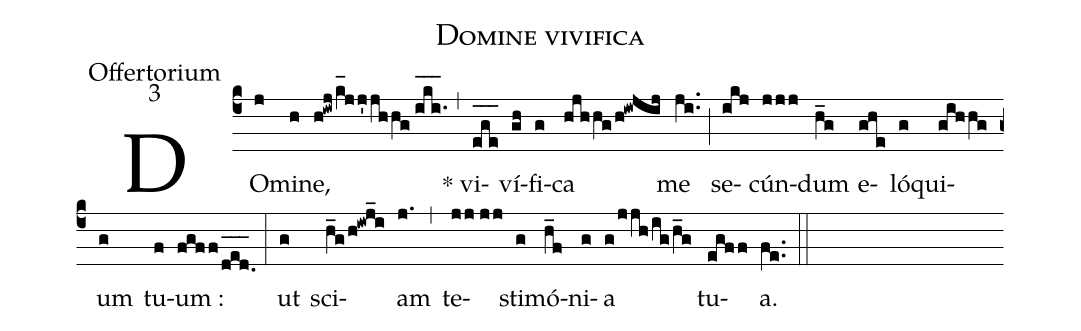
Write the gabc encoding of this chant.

name:Domine vivifica;
office-part:Offertorium;
mode:3;
%%
(c4) DO(j)mi(h)ne,(h!iwj/k_[hl:1]jj'jhhg//i_[hl:1]k_[hl:1]i._[hl:1]) (,) * vi(e_[oh:h]g_[oh:h]e_[oh:h])ví(gh)fi(g)ca(hjhhg/h!iwjij) me(ji..) (;) se(ikj)cún(jjj)dum(h_g) e(ghe)ló(g)qui(gihhg)um(g) tu(f)um :(fgff/d_[oh:h]e_[oh:h]d._[oh:h]) (:) ut(g) sci(h_g/h!iwj_i)am(j.) (,) te(jj//jj)sti(g)mó(h_f)ni(g)a(g/jjh/ig/h_g) tu(egff)a.(fe..) (::)
